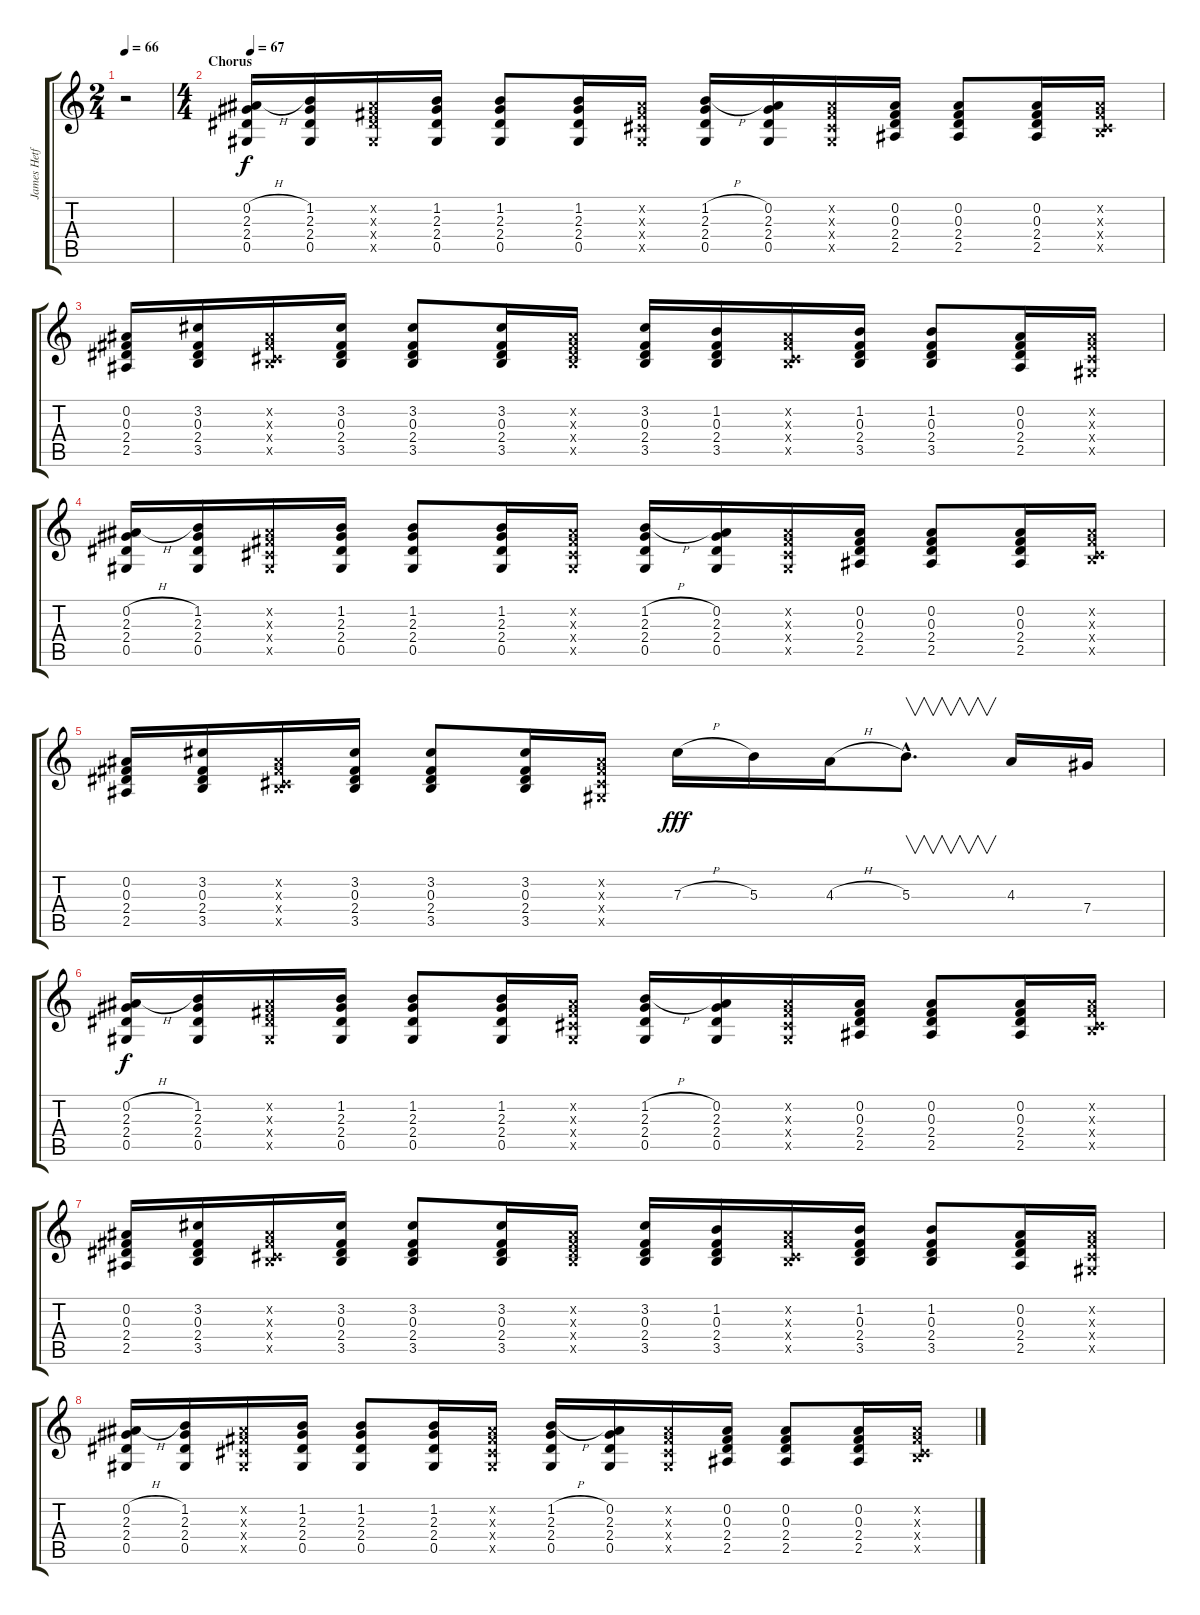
\track ("James Hetfield (Distortion Guitar)" "James Hetf") {instrument distortionguitar}
\staff {score tabs}
\tuning (Eb4 Bb3 Gb3 Db3 Ab2 Eb2) {hide}
\ts (2 4)
\tempo 66
\clef g2
\ks c
r.2{dy f} |
\ts (4 4)
\section ("" "Chorus")
\tempo 67
(0.2{h} 2.3 2.4 0.5).16 (1.2 2.3 2.4 0.5).16 (0.2{x} 0.3{x} 2.4{x} 0.5{x}).16 (1.2 2.3 2.4 0.5).16 (1.2 2.3 2.4 0.5).8 (1.2 2.3 2.4 0.5).16 (0.2{x} 0.3{x} 0.4{x} 0.5{x}).16 (1.2{h} 2.3 2.4 0.5).16 (0.2 2.3 2.4 0.5).16 (0.2{x} 0.3{x} 0.4{x} 0.5{x}).16 (0.2 0.3 2.4 2.5).16 (0.2 0.3 2.4 2.5).8 (0.2 0.3 2.4 2.5).16 (0.2{x} 0.3{x} 0.4{x} 3.5{x}).16 |
(0.2 0.3 2.4 2.5).16 (3.2 0.3 2.4 3.5).16 (0.2{x} 0.3{x} 0.4{x} 3.5{x}).16 (3.2 0.3 2.4 3.5).16 (3.2 0.3 2.4 3.5).8 (3.2 0.3 2.4 3.5).16 (0.2{x} 0.3{x} 2.4{x} 3.5{x}).16 (3.2 0.3 2.4 3.5).16 (1.2 0.3 2.4 3.5).16 (0.2{x} 0.3{x} 0.4{x} 3.5{x}).16 (1.2 0.3 2.4 3.5).16 (1.2 0.3 2.4 3.5).8 (0.2 0.3 2.4 2.5).16 (0.2{x} 0.3{x} 0.4{x} 0.5{x}).16 |
(0.2{h} 2.3 2.4 0.5).16 (1.2 2.3 2.4 0.5).16 (0.2{x} 0.3{x} 0.4{x} 0.5{x}).16 (1.2 2.3 2.4 0.5).16 (1.2 2.3 2.4 0.5).8 (1.2 2.3 2.4 0.5).16 (0.2{x} 0.3{x} 0.4{x} 0.5{x}).16 (1.2{h} 2.3 2.4 0.5).16 (0.2 2.3 2.4 0.5).16 (0.2{x} 0.3{x} 0.4{x} 0.5{x}).16 (0.2 0.3 2.4 2.5).16 (0.2 0.3 2.4 2.5).8 (0.2 0.3 2.4 2.5).16 (0.2{x} 0.3{x} 0.4{x} 3.5{x}).16 |
(0.2 0.3 2.4 2.5).16 (3.2 0.3 2.4 3.5).16 (0.2{x} 0.3{x} 0.4{x} 3.5{x}).16 (3.2 0.3 2.4 3.5).16 (3.2 0.3 2.4 3.5).8 (3.2 0.3 2.4 3.5).16 (0.2{x} 0.3{x} 0.4{x} 0.5{x}).16 7.3{h}.16{dy fff} 5.3.16 4.3{h}.16 5.3{hac}.8{v d} 4.3.16 7.4.16 |
(0.2{h} 2.3 2.4 0.5).16{dy f} (1.2 2.3 2.4 0.5).16 (0.2{x} 0.3{x} 2.4{x} 0.5{x}).16 (1.2 2.3 2.4 0.5).16 (1.2 2.3 2.4 0.5).8 (1.2 2.3 2.4 0.5).16 (0.2{x} 0.3{x} 0.4{x} 0.5{x}).16 (1.2{h} 2.3 2.4 0.5).16 (0.2 2.3 2.4 0.5).16 (0.2{x} 0.3{x} 0.4{x} 0.5{x}).16 (0.2 0.3 2.4 2.5).16 (0.2 0.3 2.4 2.5).8 (0.2 0.3 2.4 2.5).16 (0.2{x} 0.3{x} 0.4{x} 3.5{x}).16 |
(0.2 0.3 2.4 2.5).16 (3.2 0.3 2.4 3.5).16 (0.2{x} 0.3{x} 0.4{x} 3.5{x}).16 (3.2 0.3 2.4 3.5).16 (3.2 0.3 2.4 3.5).8 (3.2 0.3 2.4 3.5).16 (0.2{x} 0.3{x} 2.4{x} 3.5{x}).16 (3.2 0.3 2.4 3.5).16 (1.2 0.3 2.4 3.5).16 (0.2{x} 0.3{x} 0.4{x} 3.5{x}).16 (1.2 0.3 2.4 3.5).16 (1.2 0.3 2.4 3.5).8 (0.2 0.3 2.4 2.5).16 (0.2{x} 0.3{x} 0.4{x} 0.5{x}).16 |
(0.2{h} 2.3 2.4 0.5).16 (1.2 2.3 2.4 0.5).16 (0.2{x} 0.3{x} 0.4{x} 0.5{x}).16 (1.2 2.3 2.4 0.5).16 (1.2 2.3 2.4 0.5).8 (1.2 2.3 2.4 0.5).16 (0.2{x} 0.3{x} 0.4{x} 0.5{x}).16 (1.2{h} 2.3 2.4 0.5).16 (0.2 2.3 2.4 0.5).16 (0.2{x} 0.3{x} 0.4{x} 0.5{x}).16 (0.2 0.3 2.4 2.5).16 (0.2 0.3 2.4 2.5).8 (0.2 0.3 2.4 2.5).16 (0.2{x} 0.3{x} 0.4{x} 3.5{x}).16
